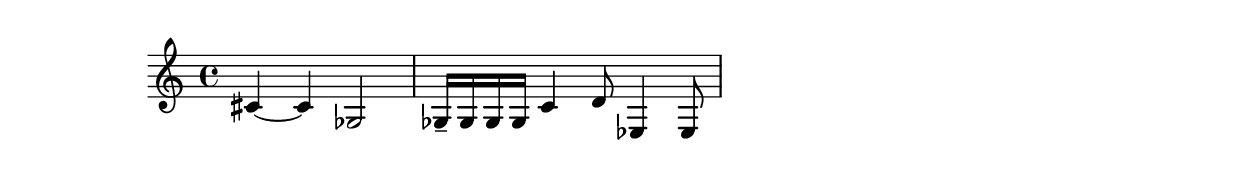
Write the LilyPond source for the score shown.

\version "2.18.2"

ldMusic = \relative c {
  << \new Voice = "voice1" {
    cis'4 ~ cis ges2
    ges16-- ges ges ges
    c4 d8 ees,4 ees8
  } >>
}

\book {
  \header {
  }

  \bookpart { 
    \score {
      <<
      \new Staff = Staff \with { }
      \context Staff = Staff {
        \ldMusic
      }
      >>
    }
  }
}
